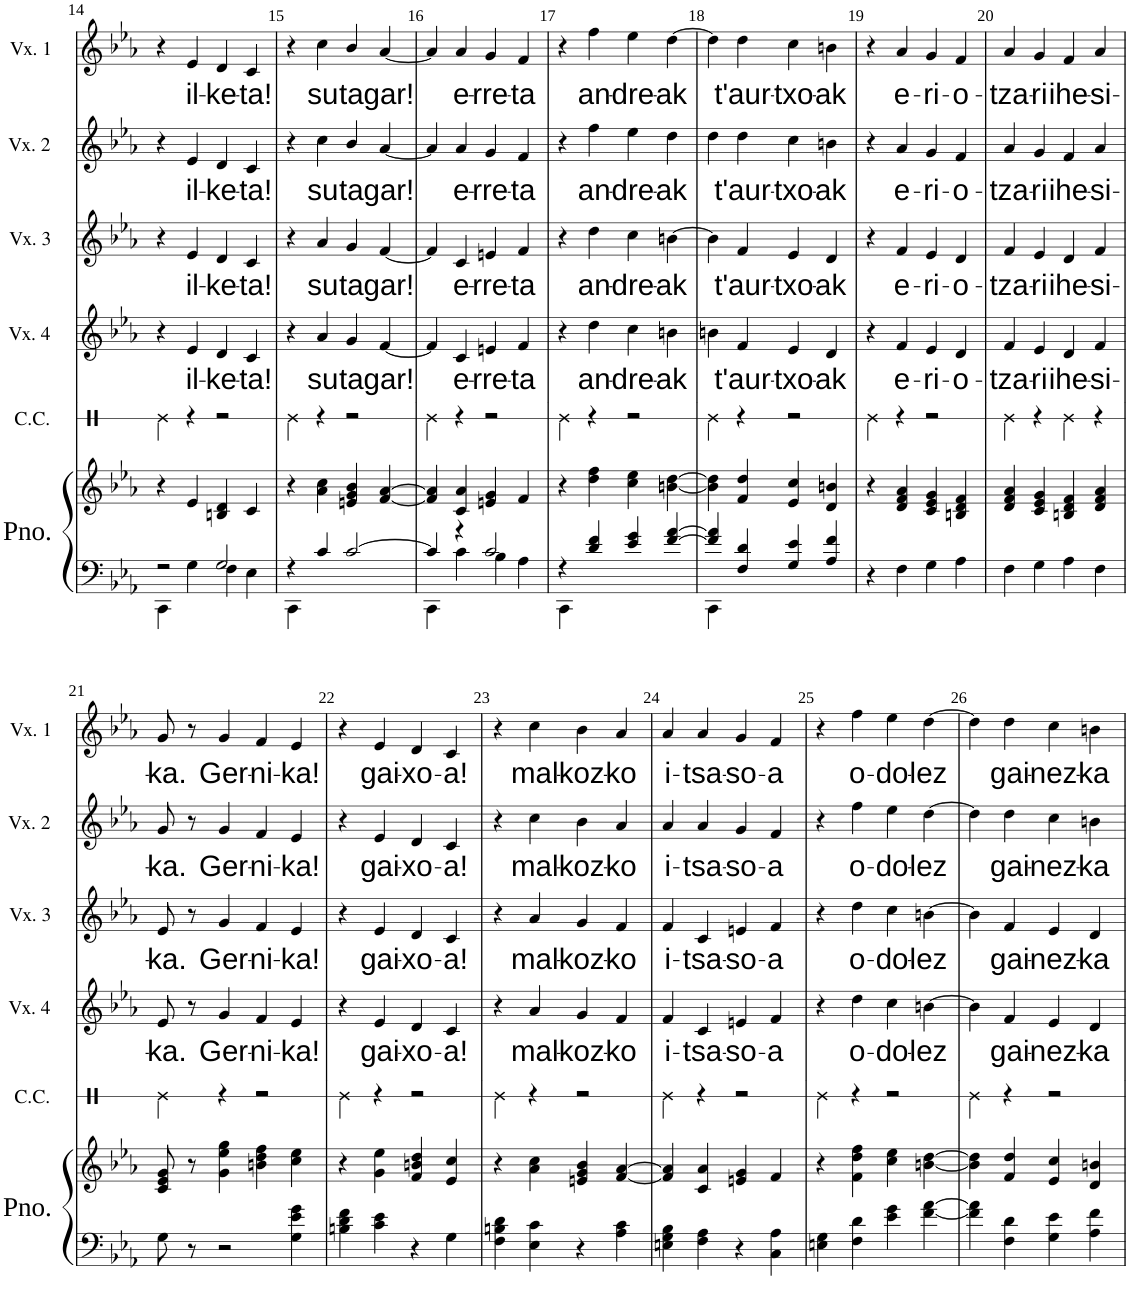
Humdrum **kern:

**kern	**kern	**kern	**text	**kern	**text	**kern	**text	**kern	**text
*part5	*part5	*part4	*part4	*part3	*part3	*part2	*part2	*part1	*part1
*staff6	*staff5	*staff4	*staff4	*staff3	*staff3	*staff2	*staff2	*staff1	*staff1
*I"Piano	*	*I"Voix 4	*	*I"Voix 3	*	*I"Voix 2	*	*I"Voix 1	*
*I'Pno.	*	*I'Vx. 4	*	*I'Vx. 3	*	*I'Vx. 2	*	*I'Vx. 1	*
!!LO:PB:g=z
*clefF4	*clefG2	*clefG2	*	*clefG2	*	*clefG2	*	*clefG2	*
*k[b-e-a-]	*k[b-e-a-]	*k[b-e-a-]	*	*k[b-e-a-]	*	*k[b-e-a-]	*	*k[b-e-a-]	*
*M4/4	*M4/4	*M4/4	*	*M4/4	*	*M4/4	*	*M4/4	*
*met(c|)	*met(c|)	*met(c|)	*	*met(c|)	*	*met(c|)	*	*met(c|)	*
=14	=14	=14	=14	=14	=14	=14	=14	=14	=14
*^	*	*	*	*	*	*	*	*	*
2r	4CC\	4r	4r	.	4r	.	4r	.	4r	.
!	!	!	!	!LO:LY:b	!	!LO:LY:b	!	!LO:LY:b	!	!LO:LY:b
.	4G\	4e-/	4e-/	il-	4e-/	il-	4e-/	il-	4e-/	il-
!	!	!	!	!LO:LY:b	!	!LO:LY:b	!	!LO:LY:b	!	!LO:LY:b
2G/	4F\	4Bn/ 4d/	4d/	-ke-	4d/	-ke-	4d/	-ke-	4d/	-ke-
!	!	!	!	!LO:LY:b	!	!LO:LY:b	!	!LO:LY:b	!	!LO:LY:b
.	4E-\	4c/	4c/	-ta!	4c/	-ta!	4c/	-ta!	4c/	-ta!
=15	=15	=15	=15	=15	=15	=15	=15	=15	=15	=15
4r	4CC\	4r	4r	.	4r	.	4r	.	4r	.
!	!	!	!	!LO:LY:b	!	!LO:LY:b	!	!LO:LY:b	!	!LO:LY:b
4c/	2.ryy	4a-\ 4cc\	4a-/	su	4a-/	su	4cc\	su	4cc\	su
!	!	!	!	!LO:LY:b	!	!LO:LY:b	!	!LO:LY:b	!	!LO:LY:b
[2c/	.	4en/ 4g/ 4b-/	4g/	ta	4g/	ta	4b-/	ta	4b-/	ta
!	!	!	!	!LO:LY:b	!	!LO:LY:b	!	!LO:LY:b	!	!LO:LY:b
.	.	[4f/ [4a-/	[4f/	gar!	[4f/	gar!	[4a-/	gar!	[4a-/	gar!
=16	=16	=16	=16	=16	=16	=16	=16	=16	=16	=16
4c/]	4CC\	4f/] 4a-/]	4f/]	.	4f/]	.	4a-/]	.	4a-/]	.
!	!	!	!	!LO:LY:b	!	!LO:LY:b	!	!LO:LY:b	!	!LO:LY:b
4r	4c\	4c/ 4a-/	4c/	e-	4c/	e-	4a-/	e-	4a-/	e-
!	!	!	!	!LO:LY:b	!	!LO:LY:b	!	!LO:LY:b	!	!LO:LY:b
2c/	4B-\	4en/ 4g/	4en/	-rre-	4en/	-rre-	4g/	-rre-	4g/	-rre-
!	!	!	!	!LO:LY:b	!	!LO:LY:b	!	!LO:LY:b	!	!LO:LY:b
.	4A-\	4f/	4f/	-ta	4f/	-ta	4f/	-ta	4f/	-ta
=17	=17	=17	=17	=17	=17	=17	=17	=17	=17	=17
4r	4CC\	4r	4r	.	4r	.	4r	.	4r	.
!	!	!	!	!LO:LY:b	!	!LO:LY:b	!	!LO:LY:b	!	!LO:LY:b
4d/ 4f/	2.ryy	4dd\ 4ff\	4dd\	an-	4dd\	an-	4ff\	an-	4ff\	an-
!	!	!	!	!LO:LY:b	!	!LO:LY:b	!	!LO:LY:b	!	!LO:LY:b
4e-/ 4g/	.	4cc\ 4ee-\	4cc\	-dre-	4cc\	-dre-	4ee-\	-dre-	4ee-\	-dre-
!	!	!	!	!LO:LY:b	!	!LO:LY:b	!	!LO:LY:b	!	!LO:LY:b
[4f/ [4a-/	.	[4bn\ [4dd\	4bn\	-ak	[4bn\	-ak	4dd\	-ak	[4dd\	-ak
=18	=18	=18	=18	=18	=18	=18	=18	=18	=18	=18
4f/] 4a-/]	4CC\	4b\] 4dd\]	4bn\	.	4b\]	.	4dd\	.	4dd\]	.
!	!	!	!	!LO:LY:b	!	!LO:LY:b	!	!LO:LY:b	!	!LO:LY:b
4F/ 4d/	2.ryy	4f/ 4dd/	4f/	t'aur-	4f/	t'aur-	4dd\	t'aur-	4dd\	t'aur-
!	!	!	!	!LO:LY:b	!	!LO:LY:b	!	!LO:LY:b	!	!LO:LY:b
4G/ 4e-/	.	4e-/ 4cc/	4e-/	-txo-	4e-/	-txo-	4cc\	-txo-	4cc\	-txo-
!	!	!	!	!LO:LY:b	!	!LO:LY:b	!	!LO:LY:b	!	!LO:LY:b
4A-/ 4f/	.	4d/ 4bn/	4d/	-ak	4d/	-ak	4bn\	-ak	4bn\	-ak
*v	*v	*	*	*	*	*	*	*	*	*
=19	=19	=19	=19	=19	=19	=19	=19	=19	=19
4r	4r	4r	.	4r	.	4r	.	4r	.
!	!	!	!LO:LY:b	!	!LO:LY:b	!	!LO:LY:b	!	!LO:LY:b
4F\	4d/ 4f/ 4a-/	4f/	e-	4f/	e-	4a-/	e-	4a-/	e-
!	!	!	!LO:LY:b	!	!LO:LY:b	!	!LO:LY:b	!	!LO:LY:b
4G\	4c/ 4e-/ 4g/	4e-/	-ri-	4e-/	-ri-	4g/	-ri-	4g/	-ri-
!	!	!	!LO:LY:b	!	!LO:LY:b	!	!LO:LY:b	!	!LO:LY:b
4A-\	4Bn/ 4d/ 4f/	4d/	-o-	4d/	-o-	4f/	-o-	4f/	-o-
=20	=20	=20	=20	=20	=20	=20	=20	=20	=20
!	!	!	!LO:LY:b	!	!LO:LY:b	!	!LO:LY:b	!	!LO:LY:b
4F\	4d/ 4f/ 4a-/	4f/	-tza-	4f/	-tza-	4a-/	-tza-	4a-/	-tza-
!	!	!	!LO:LY:b	!	!LO:LY:b	!	!LO:LY:b	!	!LO:LY:b
4G\	4c/ 4e-/ 4g/	4e-/	-ri	4e-/	-ri	4g/	-ri	4g/	-ri
!	!	!	!LO:LY:b	!	!LO:LY:b	!	!LO:LY:b	!	!LO:LY:b
4A-\	4Bn/ 4d/ 4f/	4d/	ihe-	4d/	ihe-	4f/	ihe-	4f/	ihe-
!	!	!	!LO:LY:b	!	!LO:LY:b	!	!LO:LY:b	!	!LO:LY:b
4F\	4d/ 4f/ 4a-/	4f/	-si-	4f/	-si-	4a-/	-si-	4a-/	-si-
!!LO:LB:g=z
=21	=21	=21	=21	=21	=21	=21	=21	=21	=21
!	!	!	!LO:LY:b	!	!LO:LY:b	!	!LO:LY:b	!	!LO:LY:b
8G\	8c/ 8e-/ 8g/	8e-/	-ka.	8e-/	-ka.	8g/	-ka.	8g/	-ka.
8r	8r	8r	.	8r	.	8r	.	8r	.
!	!	!	!LO:LY:b	!	!LO:LY:b	!	!LO:LY:b	!	!LO:LY:b
2r	4g\ 4ee-\ 4gg\	4g/	Ger-	4g/	Ger-	4g/	Ger-	4g/	Ger-
!	!	!	!LO:LY:b	!	!LO:LY:b	!	!LO:LY:b	!	!LO:LY:b
.	4bn\ 4dd\ 4ff\	4f/	-ni-	4f/	-ni-	4f/	-ni-	4f/	-ni-
!	!	!	!LO:LY:b	!	!LO:LY:b	!	!LO:LY:b	!	!LO:LY:b
4G\ 4e-\ 4g\	4cc\ 4ee-\	4e-/	-ka!	4e-/	-ka!	4e-/	-ka!	4e-/	-ka!
=22	=22	=22	=22	=22	=22	=22	=22	=22	=22
4Bn\ 4d\ 4f\	4r	4r	.	4r	.	4r	.	4r	.
!	!	!	!LO:LY:b	!	!LO:LY:b	!	!LO:LY:b	!	!LO:LY:b
4c\ 4e-\	4g\ 4ee-\	4e-/	gai-	4e-/	gai-	4e-/	gai-	4e-/	gai-
!	!	!	!LO:LY:b	!	!LO:LY:b	!	!LO:LY:b	!	!LO:LY:b
4r	4f/ 4bn/ 4dd/	4d/	-xo-	4d/	-xo-	4d/	-xo-	4d/	-xo-
!	!	!	!LO:LY:b	!	!LO:LY:b	!	!LO:LY:b	!	!LO:LY:b
4G\	4e-/ 4cc/	4c/	-a!	4c/	-a!	4c/	-a!	4c/	-a!
=23	=23	=23	=23	=23	=23	=23	=23	=23	=23
4F\ 4Bn\ 4d\	4r	4r	.	4r	.	4r	.	4r	.
!	!	!	!LO:LY:b	!	!LO:LY:b	!	!LO:LY:b	!	!LO:LY:b
4E-\ 4c\	4a-\ 4cc\	4a-/	mal-	4a-/	mal-	4cc\	mal-	4cc\	mal-
!	!	!	!LO:LY:b	!	!LO:LY:b	!	!LO:LY:b	!	!LO:LY:b
4r	4en/ 4g/ 4b-/	4g/	-koz-	4g/	-koz-	4b-\	-koz-	4b-\	-koz-
!	!	!	!LO:LY:b	!	!LO:LY:b	!	!LO:LY:b	!	!LO:LY:b
4A-\ 4c\	[4f/ [4a-/	4f/	-ko	4f/	-ko	4a-/	-ko	4a-/	-ko
=24	=24	=24	=24	=24	=24	=24	=24	=24	=24
!	!	!	!LO:LY:b	!	!LO:LY:b	!	!LO:LY:b	!	!LO:LY:b
4En\ 4G\ 4B-\	4f/] 4a-/]	4f/	i-	4f/	i-	4a-/	i-	4a-/	i-
!	!	!	!LO:LY:b	!	!LO:LY:b	!	!LO:LY:b	!	!LO:LY:b
4F\ 4A-\	4c/ 4a-/	4c/	-tsa-	4c/	-tsa-	4a-/	-tsa-	4a-/	-tsa-
!	!	!	!LO:LY:b	!	!LO:LY:b	!	!LO:LY:b	!	!LO:LY:b
4r	4en/ 4g/	4en/	-so-	4en/	-so-	4g/	-so-	4g/	-so-
!	!	!	!LO:LY:b	!	!LO:LY:b	!	!LO:LY:b	!	!LO:LY:b
4C\ 4A-\	4f/	4f/	-a	4f/	-a	4f/	-a	4f/	-a
=25	=25	=25	=25	=25	=25	=25	=25	=25	=25
4En\ 4G\	4r	4r	.	4r	.	4r	.	4r	.
!	!	!	!LO:LY:b	!	!LO:LY:b	!	!LO:LY:b	!	!LO:LY:b
4F\ 4d\	4f\ 4dd\ 4ff\	4dd\	o-	4dd\	o-	4ff\	o-	4ff\	o-
!	!	!	!LO:LY:b	!	!LO:LY:b	!	!LO:LY:b	!	!LO:LY:b
4e-\ 4g\	4cc\ 4ee-\	4cc\	-do-	4cc\	-do-	4ee-\	-do-	4ee-\	-do-
!	!	!	!LO:LY:b	!	!LO:LY:b	!	!LO:LY:b	!	!LO:LY:b
[4f\ [4a-\	[4bn\ [4dd\	[4bn\	-lez	[4bn\	-lez	[4dd\	-lez	[4dd\	-lez
=26	=26	=26	=26	=26	=26	=26	=26	=26	=26
4f\] 4a-\]	4b\] 4dd\]	4b\]	.	4b\]	.	4dd\]	.	4dd\]	.
!	!	!	!LO:LY:b	!	!LO:LY:b	!	!LO:LY:b	!	!LO:LY:b
4F\ 4d\	4f/ 4dd/	4f/	gai-	4f/	gai-	4dd\	gai-	4dd\	gai-
!	!	!	!LO:LY:b	!	!LO:LY:b	!	!LO:LY:b	!	!LO:LY:b
4G\ 4e-\	4e-/ 4cc/	4e-/	-nez-	4e-/	-nez-	4cc\	-nez-	4cc\	-nez-
!	!	!	!LO:LY:b	!	!LO:LY:b	!	!LO:LY:b	!	!LO:LY:b
4A-\ 4f\	4d/ 4bn/	4d/	-ka	4d/	-ka	4bn\	-ka	4bn\	-ka
=	=	=	=	=	=	=	=	=	=
*-	*-	*-	*-	*-	*-	*-	*-	*-	*-
